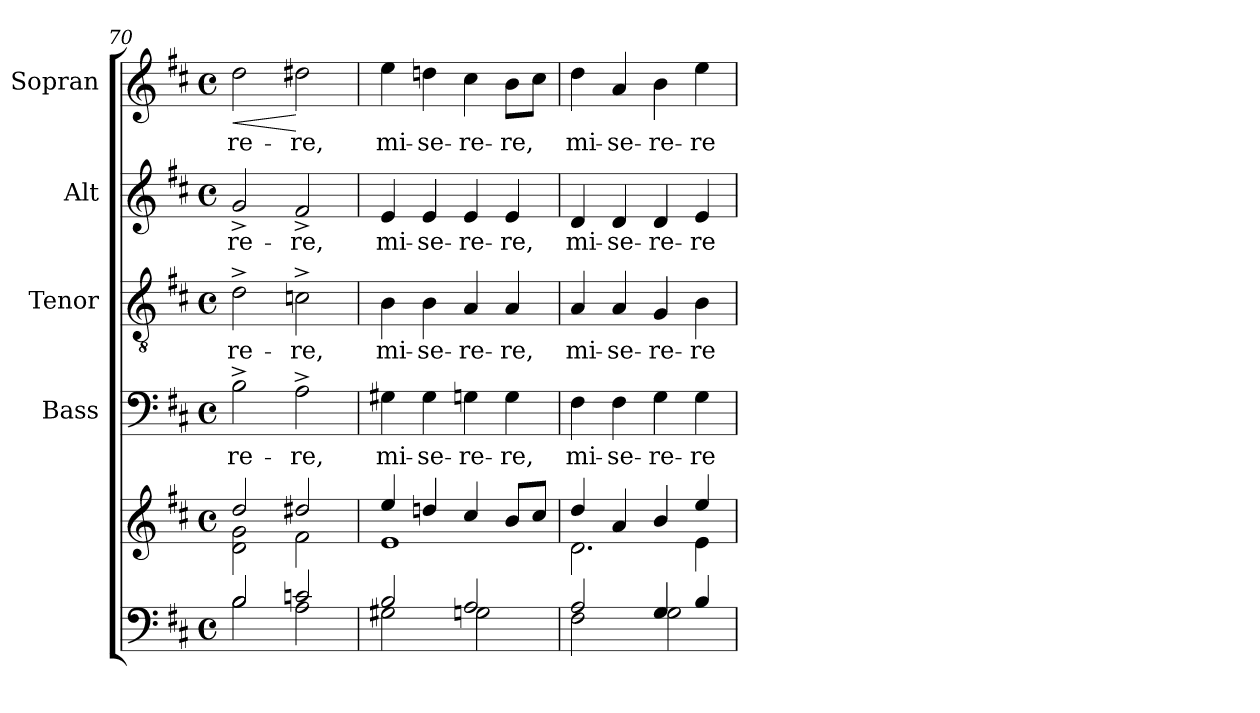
**kern	**kern	**kern	**text	**kern	**text	**kern	**text	**kern	**text	**dynam
*part5	*part5	*part4	*part4	*part3	*part3	*part2	*part2	*part1	*part1	*part1
*staff6	*staff5	*staff4	*staff4	*staff3	*staff3	*staff2	*staff2	*staff1	*staff1	*staff1
*	*	*I"Bass	*	*I"Tenor	*	*I"Alt	*	*I"Sopran	*	*
*	*	*I'B.	*	*I'T.	*	*I'A.	*	*I'S.	*	*
*clefF4	*clefG2	*clefF4	*	*clefGv2	*	*clefG2	*	*clefG2	*	*
*k[f#c#]	*k[f#c#]	*k[f#c#]	*	*k[f#c#]	*	*k[f#c#]	*	*k[f#c#]	*	*
*D:	*D:	*D:	*	*D:	*	*D:	*	*D:	*	*
*M4/4	*M4/4	*M4/4	*	*M4/4	*	*M4/4	*	*M4/4	*	*
*met(c)	*met(c)	*met(c)	*	*met(c)	*	*met(c)	*	*met(c)	*	*
=70	=70	=70	=70	=70	=70	=70	=70	=70	=70	=70
*^	*^	*	*	*	*	*	*	*	*	*
!	!	!	!	!	!LO:LY:b	!	!LO:LY:b	!	!LO:LY:b	!	!LO:LY:b	!LO:HP:b
2B/	2B\	2dd/	2d\ 2g\	2B^>\	-re-	2d^>\	-re-	2g^>/	-re-	2dd\	-re-	<
!	!	!	!	!	!LO:LY:b	!	!LO:LY:b	!	!LO:LY:b	!	!LO:LY:b	!
2cn/	2A\	2dd#X/	2f#\	2A^>\	-re,	2cn^>\	-re,	2f#^>/	-re,	2dd#X\	-re,	[
=71	=71	=71	=71	=71	=71	=71	=71	=71	=71	=71	=71	=71
!	!	!	!	!	!LO:LY:b	!	!LO:LY:b	!	!LO:LY:b	!	!LO:LY:b	!
2B/	2G#X\	4ee/	1e	4G#X\	mi-	4B\	mi-	4e/	mi-	4ee\	mi-	.
!	!	!	!	!	!LO:LY:b	!	!LO:LY:b	!	!LO:LY:b	!	!LO:LY:b	!
.	.	4ddn/	.	4G#\	-se-	4B\	-se-	4e/	-se-	4ddn\	-se-	.
!	!	!	!	!	!LO:LY:b	!	!LO:LY:b	!	!LO:LY:b	!	!LO:LY:b	!
2A/	2Gn\	4cc#/	.	4Gn\	-re-	4A/	-re-	4e/	-re-	4cc#\	-re-	.
!	!	!	!	!	!LO:LY:b	!	!LO:LY:b	!	!LO:LY:b	!	!LO:LY:b	!
.	.	8b/L	.	4G\	-re,	4A/	-re,	4e/	-re,	8b\L	-re,	.
.	.	8cc#/J	.	.	.	.	.	.	.	8cc#\J	.	.
=72	=72	=72	=72	=72	=72	=72	=72	=72	=72	=72	=72	=72
!	!	!	!	!	!LO:LY:b	!	!LO:LY:b	!	!LO:LY:b	!	!LO:LY:b	!
2A/	2F#\	4dd/	2.d\	4F#\	mi-	4A/	mi-	4d/	mi-	4dd\	mi-	.
!	!	!	!	!	!LO:LY:b	!	!LO:LY:b	!	!LO:LY:b	!	!LO:LY:b	!
.	.	4a/	.	4F#\	-se-	4A/	-se-	4d/	-se-	4a/	-se-	.
!	!	!	!	!	!LO:LY:b	!	!LO:LY:b	!	!LO:LY:b	!	!LO:LY:b	!
4G/	2G\	4b/	.	4G\	-re-	4G/	-re-	4d/	-re-	4b\	-re-	.
!	!	!	!	!	!LO:LY:b	!	!LO:LY:b	!	!LO:LY:b	!	!LO:LY:b	!
4B/	.	4ee/	4e\	4G\	-re	4B\	-re	4e/	-re	4ee\	-re	.
*v	*v	*	*	*	*	*	*	*	*	*	*	*
*	*v	*v	*	*	*	*	*	*	*	*	*
=	=	=	=	=	=	=	=	=	=	=
*-	*-	*-	*-	*-	*-	*-	*-	*-	*-	*-
